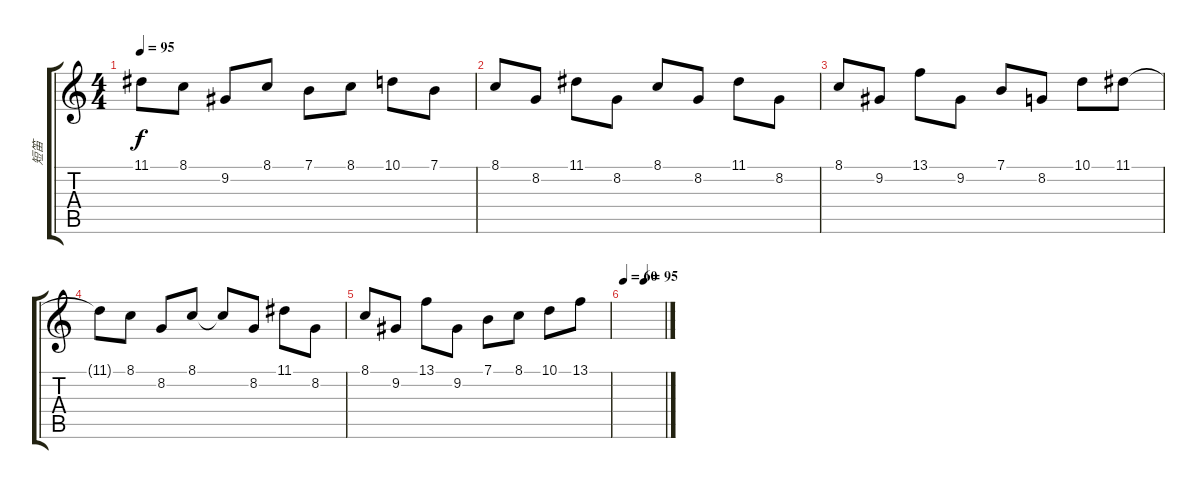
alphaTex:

\track ("短笛" "短笛") {instrument piccolo}
\staff {score tabs}
\tuning (E4 B3 G3 D3 A2 E2) {hide}
\ts (4 4)
\tempo 95
\clef g2
\ks c
11.1.8{dy f} 8.1.8 9.2.8 8.1.8 7.1.8 8.1.8 10.1.8 7.1.8 |
8.1.8 8.2.8 11.1.8 8.2.8 8.1.8 8.2.8 11.1.8 8.2.8 |
8.1.8 9.2.8 13.1.8 9.2.8 7.1.8 8.2.8 10.1.8 11.1.8 |
11.1{t}.8 8.1.8 8.2.8 8.1.8 8.1{t}.8 8.2.8 11.1.8 8.2.8 |
8.1.8 9.2.8 13.1.8 9.2.8 7.1.8 8.1.8 10.1.8 13.1.8 |
\tempo 60
\tempo (95 0.5)
